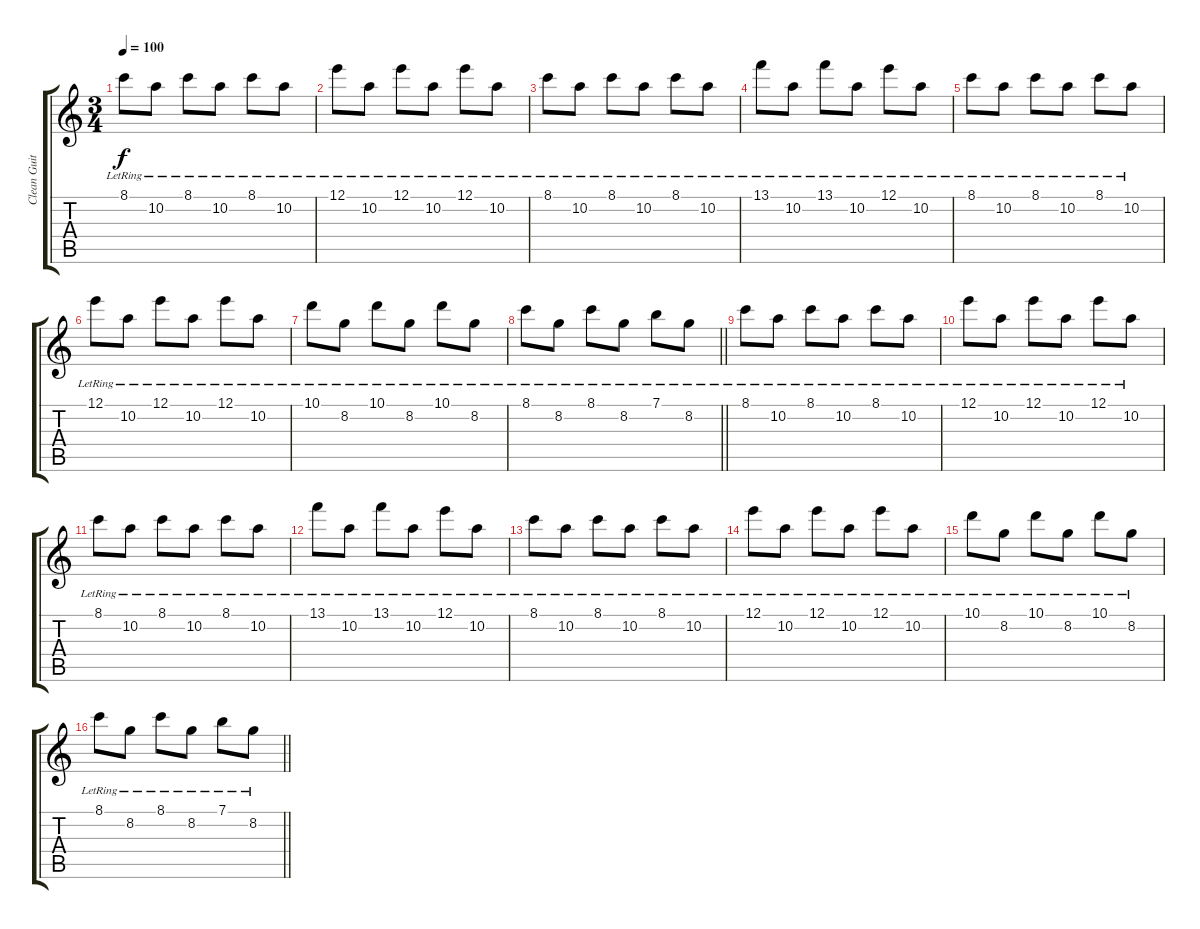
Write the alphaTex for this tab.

\track ("Clean Guitar 1" "Clean Guit") {instrument electricguitarjazz}
\staff {score tabs}
\tuning (E4 B3 G3 D3 A2 E2) {hide}
\ts (3 4)
\section ("" "")
\tempo 100
\clef g2
\ks aminor
8.1{lr}.8{dy f} 10.2{lr}.8 8.1{lr}.8 10.2{lr}.8 8.1{lr}.8 10.2{lr}.8 |
12.1{lr}.8 10.2{lr}.8 12.1{lr}.8 10.2{lr}.8 12.1{lr}.8 10.2{lr}.8 |
8.1{lr}.8 10.2{lr}.8 8.1{lr}.8 10.2{lr}.8 8.1{lr}.8 10.2{lr}.8 |
13.1{lr}.8 10.2{lr}.8 13.1{lr}.8 10.2{lr}.8 12.1{lr}.8 10.2{lr}.8 |
8.1{lr}.8 10.2{lr}.8 8.1{lr}.8 10.2{lr}.8 8.1{lr}.8 10.2{lr}.8 |
12.1{lr}.8 10.2{lr}.8 12.1{lr}.8 10.2{lr}.8 12.1{lr}.8 10.2{lr}.8 |
10.1{lr}.8 8.2{lr}.8 10.1{lr}.8 8.2{lr}.8 10.1{lr}.8 8.2{lr}.8 |
\barLineRight lightlight
8.1{lr}.8 8.2{lr}.8 8.1{lr}.8 8.2{lr}.8 7.1{lr}.8 8.2{lr}.8 |
\section ("" "")
8.1{lr}.8 10.2{lr}.8 8.1{lr}.8 10.2{lr}.8 8.1{lr}.8 10.2{lr}.8 |
12.1{lr}.8 10.2{lr}.8 12.1{lr}.8 10.2{lr}.8 12.1{lr}.8 10.2{lr}.8 |
8.1{lr}.8 10.2{lr}.8 8.1{lr}.8 10.2{lr}.8 8.1{lr}.8 10.2{lr}.8 |
13.1{lr}.8 10.2{lr}.8 13.1{lr}.8 10.2{lr}.8 12.1{lr}.8 10.2{lr}.8 |
8.1{lr}.8 10.2{lr}.8 8.1{lr}.8 10.2{lr}.8 8.1{lr}.8 10.2{lr}.8 |
12.1{lr}.8 10.2{lr}.8 12.1{lr}.8 10.2{lr}.8 12.1{lr}.8 10.2{lr}.8 |
10.1{lr}.8 8.2{lr}.8 10.1{lr}.8 8.2{lr}.8 10.1{lr}.8 8.2{lr}.8 |
\barLineRight lightlight
8.1{lr}.8 8.2{lr}.8 8.1{lr}.8 8.2{lr}.8 7.1{lr}.8 8.2{lr}.8
